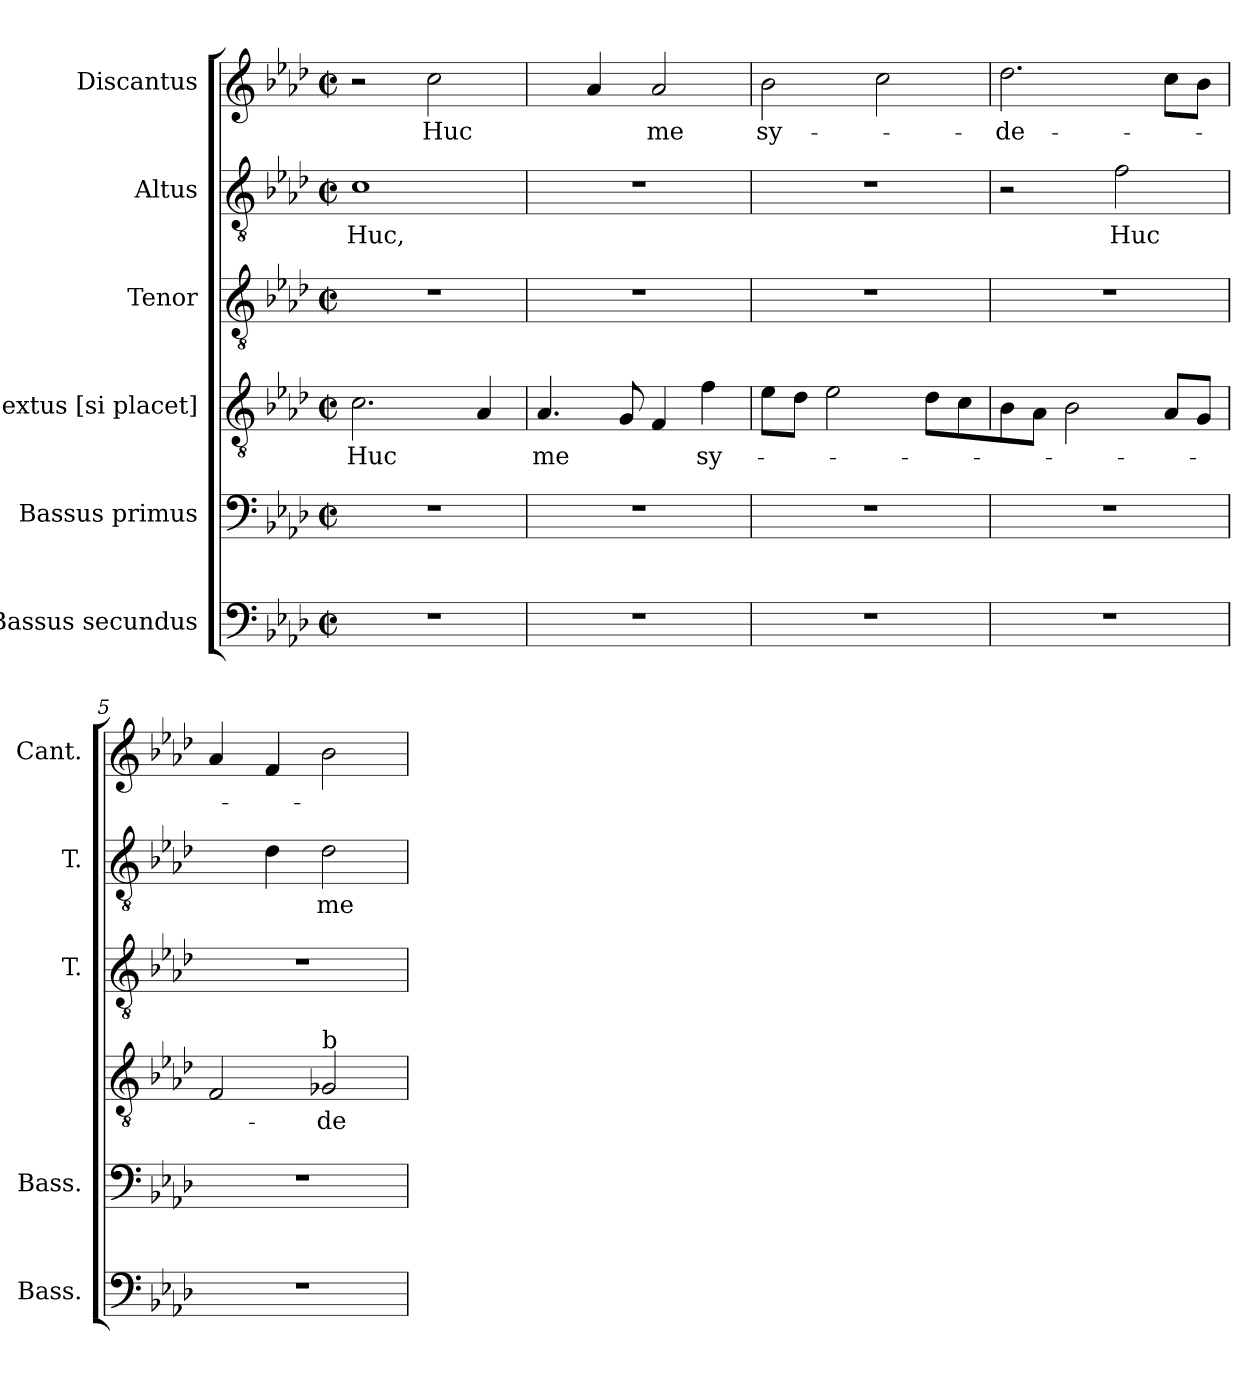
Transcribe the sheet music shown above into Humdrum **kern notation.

**kern	**kern	**kern	**text	**kern	**kern	**text	**kern	**text
*part6	*part5	*part4	*part4	*part3	*part2	*part2	*part1	*part1
*staff6	*staff5	*staff4	*staff4	*staff3	*staff2	*staff2	*staff1	*staff1
*I"Bassus secundus	*I"Bassus primus	*I"Sextus [si placet]	*	*I"Tenor	*I"Altus	*	*I"Discantus	*
*I'Bass.	*I'Bass.	*	*	*I'T.	*I'T.	*	*I'Cant.	*
!!LO:PB:g=z
*clefF4	*clefF4	*clefGv2	*	*clefGv2	*clefGv2	*	*clefG2	*
*	*	*ITrd7c12	*	*ITrd7c12	*ITrd7c12	*	*	*
*k[b-e-a-d-]	*k[b-e-a-d-]	*k[b-e-a-d-]	*	*k[b-e-a-d-]	*k[b-e-a-d-]	*	*k[b-e-a-d-]	*
*A-:	*A-:	*A-:	*	*A-:	*A-:	*	*A-:	*
*M2/2	*M2/2	*M2/2	*	*M2/2	*M2/2	*	*M2/2	*
*met(c|)	*met(c|)	*met(c|)	*	*met(c|)	*met(c|)	*	*met(c|)	*
=1	=1	=1	=1	=1	=1	=1	=1	=1
!	!	!	!LO:LY:b:color=#000000	!	!	!	!	!
!	!	!	!	!	!	!LO:LY:b:color=#000000	!	!
1r	1r	2.Ci\	Huc	1r	1Ci	Huc,	2r	.
!	!	!	!	!	!	!	!	!LO:LY:b:color=#000000
.	.	.	.	.	.	.	2cci\	Huc
.	.	4AA-i/	.	.	.	.	.	.
=2	=2	=2	=2	=2	=2	=2	=2	=2
!	!	!	!LO:LY:b:color=#000000	!	!	!	!	!
1r	1r	4.AA-i/	me	1r	1r	.	4cci\yy	.
.	.	.	.	.	.	.	4a-i/	.
.	.	8GGi/	.	.	.	.	.	.
!	!	!	!	!	!	!	!	!LO:LY:b:color=#000000
.	.	4FFi/	.	.	.	.	2a-i/	me
!	!	!	!LO:LY:b:color=#000000	!	!	!	!	!
.	.	4Fi\	sy-	.	.	.	.	.
=3	=3	=3	=3	=3	=3	=3	=3	=3
!	!	!	!	!	!	!	!	!LO:LY:b:color=#000000
1r	1r	8E-i\L	.	1r	1r	.	2b-i\	sy-
.	.	8D-i\J	.	.	.	.	.	.
.	.	2E-i\	.	.	.	.	.	.
.	.	.	.	.	.	.	2cci\	.
.	.	8D-i\L	.	.	.	.	.	.
.	.	8Ci\	.	.	.	.	.	.
=4	=4	=4	=4	=4	=4	=4	=4	=4
!	!	!	!	!	!	!	!	!LO:LY:b:color=#000000
1r	1r	8BB-i\	.	1r	2r	.	2.dd-i\	-de-
.	.	8AA-i\J	.	.	.	.	.	.
.	.	2BB-i\	.	.	.	.	.	.
!	!	!	!	!	!	!LO:LY:b:color=#000000	!	!
.	.	.	.	.	2Fi\	Huc	.	.
.	.	8AA-i/L	.	.	.	.	8cci\L	.
.	.	8GGi/J	.	.	.	.	8b-i\J	.
=5	=5	=5	=5	=5	=5	=5	=5	=5
1r	1r	2FFi/	.	1r	4Fi\yy	.	4a-i/	.
.	.	.	.	.	4D-i\	.	4fi/	.
!	!	!	!LO:LY:b:color=#000000	!	!	!	!	!
!	!	!LO:TX:a:t=b	!	!	!	!	!	!
!	!	!	!	!	!	!LO:LY:b:color=#000000	!	!
.	.	2GG-i/	-de-	.	2D-i\	me	2b-i\	.
=	=	=	=	=	=	=	=	=
*-	*-	*-	*-	*-	*-	*-	*-	*-
